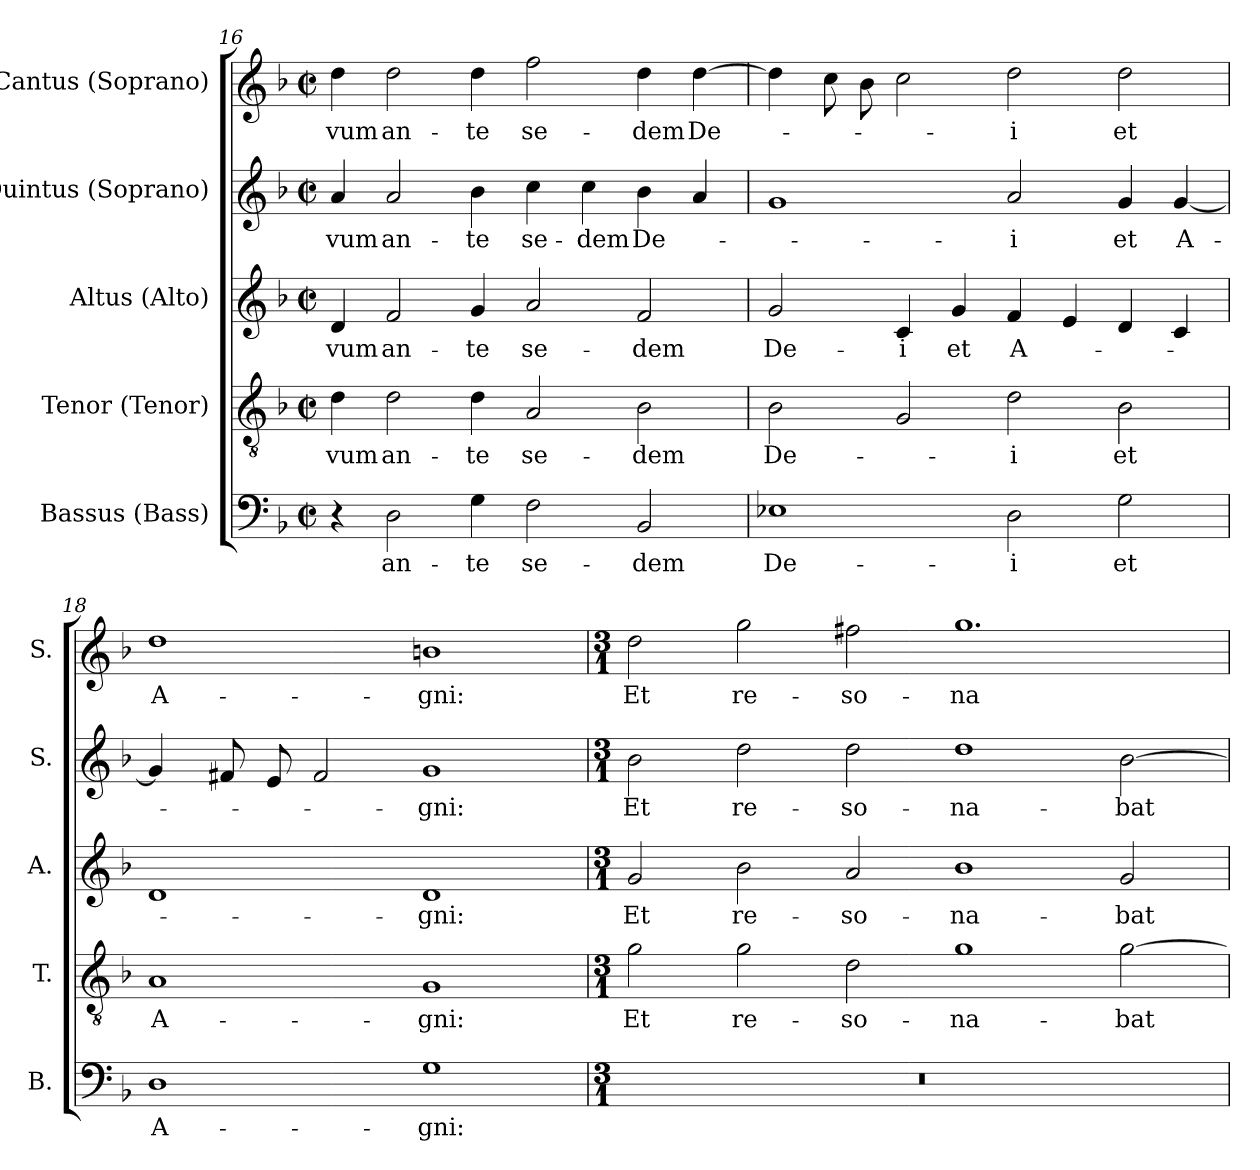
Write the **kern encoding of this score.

**kern	**text	**kern	**text	**kern	**text	**kern	**text	**kern	**text
*part5	*part5	*part4	*part4	*part3	*part3	*part2	*part2	*part1	*part1
*staff5	*staff5	*staff4	*staff4	*staff3	*staff3	*staff2	*staff2	*staff1	*staff1
*I"Bassus (Bass)	*	*I"Tenor (Tenor)	*	*I"Altus (Alto)	*	*I"Quintus (Soprano)	*	*I"Cantus (Soprano)	*
*I'B.	*	*I'T.	*	*I'A.	*	*I'S.	*	*I'S.	*
*clefF4	*	*clefGv2	*	*clefG2	*	*clefG2	*	*clefG2	*
*	*	*ITrd7c12	*	*	*	*	*	*	*
*k[b-]	*	*k[b-]	*	*k[b-]	*	*k[b-]	*	*k[b-]	*
*F:	*	*F:	*	*F:	*	*F:	*	*F:	*
*M2/2	*	*M2/2	*	*M2/2	*	*M2/2	*	*M2/2	*
*met(c|)	*	*met(c|)	*	*met(c|)	*	*met(c|)	*	*met(c|)	*
=16	=16	=16	=16	=16	=16	=16	=16	=16	=16
!	!	!	!LO:LY:b:color=#000000	!	!	!	!	!	!
!	!	!	!	!	!LO:LY:b:color=#000000	!	!	!	!
!	!	!	!	!	!	!	!LO:LY:b:color=#000000	!	!
!	!	!	!	!	!	!	!	!	!LO:LY:b:color=#000000
4r	.	4Di\	-vum	4di/	-vum	4ai/	-vum	4ddi\	-vum
!	!LO:LY:b:color=#000000	!	!	!	!	!	!	!	!
!	!	!	!LO:LY:b:color=#000000	!	!	!	!	!	!
!	!	!	!	!	!LO:LY:b:color=#000000	!	!	!	!
!	!	!	!	!	!	!	!LO:LY:b:color=#000000	!	!
!	!	!	!	!	!	!	!	!	!LO:LY:b:color=#000000
2Di\	an-	2Di\	an-	2fi/	an-	2ai/	an-	2ddi\	an-
!	!LO:LY:b:color=#000000	!	!	!	!	!	!	!	!
!	!	!	!LO:LY:b:color=#000000	!	!	!	!	!	!
!	!	!	!	!	!LO:LY:b:color=#000000	!	!	!	!
!	!	!	!	!	!	!	!LO:LY:b:color=#000000	!	!
!	!	!	!	!	!	!	!	!	!LO:LY:b:color=#000000
4Gi\	-te	4Di\	-te	4gi/	-te	4b-i\	-te	4ddi\	-te
!	!LO:LY:b:color=#000000	!	!	!	!	!	!	!	!
!	!	!	!LO:LY:b:color=#000000	!	!	!	!	!	!
!	!	!	!	!	!LO:LY:b:color=#000000	!	!	!	!
!	!	!	!	!	!	!	!LO:LY:b:color=#000000	!	!
!	!	!	!	!	!	!	!	!	!LO:LY:b:color=#000000
2Fi\	se-	2AAi/	se-	2ai/	se-	4cci\	se-	2ffi\	se-
!	!	!	!	!	!	!	!LO:LY:b:color=#000000	!	!
.	.	.	.	.	.	4cci\	-dem	.	.
!	!LO:LY:b:color=#000000	!	!	!	!	!	!	!	!
!	!	!	!LO:LY:b:color=#000000	!	!	!	!	!	!
!	!	!	!	!	!LO:LY:b:color=#000000	!	!	!	!
!	!	!	!	!	!	!	!LO:LY:b:color=#000000	!	!
!	!	!	!	!	!	!	!	!	!LO:LY:b:color=#000000
2BB-i/	-dem	2BB-i\	-dem	2fi/	-dem	4b-i\	De-	4ddi\	-dem
!	!	!	!	!	!	!	!	!	!LO:LY:b:color=#000000
.	.	.	.	.	.	4ai/	.	[4ddi\	De-
!!LO:LB:g=z
=17	=17	=17	=17	=17	=17	=17	=17	=17	=17
!	!LO:LY:b:color=#000000	!	!	!	!	!	!	!	!
!	!	!	!LO:LY:b:color=#000000	!	!	!	!	!	!
!	!	!	!	!	!LO:LY:b:color=#000000	!	!	!	!
1E-Xi	De-	2BB-i\	De-	2gi/	De-	1gi	.	4ddi\]	.
.	.	.	.	.	.	.	.	8cci\	.
.	.	.	.	.	.	.	.	8b-i\	.
!	!	!	!	!	!LO:LY:b:color=#000000	!	!	!	!
.	.	2GGi/	.	4ci/	-i	.	.	2cci\	.
!	!	!	!	!	!LO:LY:b:color=#000000	!	!	!	!
.	.	.	.	4gi/	et	.	.	.	.
!	!LO:LY:b:color=#000000	!	!	!	!	!	!	!	!
!	!	!	!LO:LY:b:color=#000000	!	!	!	!	!	!
!	!	!	!	!	!LO:LY:b:color=#000000	!	!	!	!
!	!	!	!	!	!	!	!LO:LY:b:color=#000000	!	!
!	!	!	!	!	!	!	!	!	!LO:LY:b:color=#000000
2Di\	-i	2Di\	-i	4fi/	A-	2ai/	-i	2ddi\	-i
.	.	.	.	4ei/	.	.	.	.	.
!	!LO:LY:b:color=#000000	!	!	!	!	!	!	!	!
!	!	!	!LO:LY:b:color=#000000	!	!	!	!	!	!
!	!	!	!	!	!	!	!LO:LY:b:color=#000000	!	!
!	!	!	!	!	!	!	!	!	!LO:LY:b:color=#000000
2Gi\	et	2BB-i\	et	4di/	.	4gi/	et	2ddi\	et
!	!	!	!	!	!	!	!LO:LY:b:color=#000000	!	!
.	.	.	.	4ci/	.	[4gi/	A-	.	.
=18	=18	=18	=18	=18	=18	=18	=18	=18	=18
!	!LO:LY:b:color=#000000	!	!	!	!	!	!	!	!
!	!	!	!LO:LY:b:color=#000000	!	!	!	!	!	!
!	!	!	!	!	!	!	!	!	!LO:LY:b:color=#000000
1Di	A-	1AAi	A-	1di	.	4gi/]	.	1ddi	A-
.	.	.	.	.	.	8f#Xi/	.	.	.
.	.	.	.	.	.	8ei/	.	.	.
.	.	.	.	.	.	2f#i/	.	.	.
!	!LO:LY:b:color=#000000	!	!	!	!	!	!	!	!
!	!	!	!LO:LY:b:color=#000000	!	!	!	!	!	!
!	!	!	!	!	!LO:LY:b:color=#000000	!	!	!	!
!	!	!	!	!	!	!	!LO:LY:b:color=#000000	!	!
!	!	!	!	!	!	!	!	!	!LO:LY:b:color=#000000
1Gi	-gni:	1GGi	-gni:	1di	-gni:	1gi	-gni:	1bni	-gni:
=19	=19	=19	=19	=19	=19	=19	=19	=19	=19
*M3/1	*	*M3/1	*	*M3/1	*	*M3/1	*	*M3/1	*
!LO:N:vis=1	!	!	!	!	!	!	!	!	!
!	!	!	!LO:LY:b:color=#000000	!	!	!	!	!	!
!	!	!	!	!	!LO:LY:b:color=#000000	!	!	!	!
!	!	!	!	!	!	!	!LO:LY:b:color=#000000	!	!
!	!	!	!	!	!	!	!	!	!LO:LY:b:color=#000000
0.r	.	2Gi\	Et	2gi/	Et	2b-i\	Et	2ddi\	Et
!	!	!	!LO:LY:b:color=#000000	!	!	!	!	!	!
!	!	!	!	!	!LO:LY:b:color=#000000	!	!	!	!
!	!	!	!	!	!	!	!LO:LY:b:color=#000000	!	!
!	!	!	!	!	!	!	!	!	!LO:LY:b:color=#000000
.	.	2Gi\	re-	2b-i\	re-	2ddi\	re-	2ggi\	re-
!	!	!	!LO:LY:b:color=#000000	!	!	!	!	!	!
!	!	!	!	!	!LO:LY:b:color=#000000	!	!	!	!
!	!	!	!	!	!	!	!LO:LY:b:color=#000000	!	!
!	!	!	!	!	!	!	!	!	!LO:LY:b:color=#000000
.	.	2Di\	-so-	2ai/	-so-	2ddi\	-so-	2ff#Xi\	-so-
!	!	!	!LO:LY:b:color=#000000	!	!	!	!	!	!
!	!	!	!	!	!LO:LY:b:color=#000000	!	!	!	!
!	!	!	!	!	!	!	!LO:LY:b:color=#000000	!	!
!	!	!	!	!	!	!	!	!	!LO:LY:b:color=#000000
.	.	1Gi	-na-	1b-i	-na-	1ddi	-na-	1.ggi	-na-
!	!	!	!LO:LY:b:color=#000000	!	!	!	!	!	!
!	!	!	!	!	!LO:LY:b:color=#000000	!	!	!	!
!	!	!	!	!	!	!	!LO:LY:b:color=#000000	!	!
.	.	[2Gi\	-bat	2gi/	-bat	[2b-i\	-bat	.	.
=	=	=	=	=	=	=	=	=	=
*-	*-	*-	*-	*-	*-	*-	*-	*-	*-
